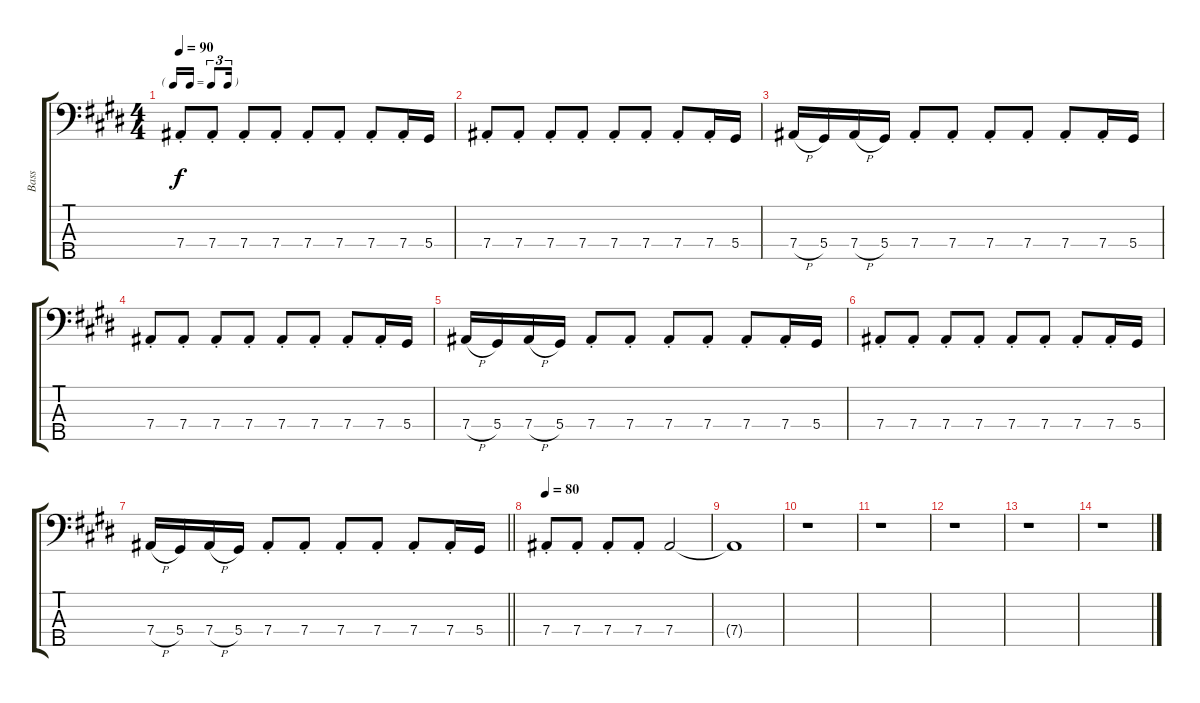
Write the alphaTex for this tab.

\track ("Bass" "Bass") {instrument electricbasspick}
\staff {score tabs}
\tuning (Gb2 Db2 Ab1 Eb1 Bb1) {hide}
\ts (4 4)
\tf triplet16th
\tempo 90
\clef f4
\ks c#minor
7.4{st}.8{dy f} 7.4{st}.8 7.4{st}.8 7.4{st}.8 7.4{st}.8 7.4{st}.8 7.4{st}.8 7.4{st}.16 5.4.16 |
7.4{st}.8 7.4{st}.8 7.4{st}.8 7.4{st}.8 7.4{st}.8 7.4{st}.8 7.4{st}.8 7.4{st}.16 5.4.16 |
\ks e
7.4{h}.16 5.4.16 7.4{h}.16 5.4.16 7.4{st}.8 7.4{st}.8 7.4{st}.8 7.4{st}.8 7.4{st}.8 7.4{st}.16 5.4.16 |
\ks c#minor
7.4{st}.8 7.4{st}.8 7.4{st}.8 7.4{st}.8 7.4{st}.8 7.4{st}.8 7.4{st}.8 7.4{st}.16 5.4.16 |
7.4{h}.16 5.4.16 7.4{h}.16 5.4.16 7.4{st}.8 7.4{st}.8 7.4{st}.8 7.4{st}.8 7.4{st}.8 7.4{st}.16 5.4.16 |
\ks e
7.4{st}.8 7.4{st}.8 7.4{st}.8 7.4{st}.8 7.4{st}.8 7.4{st}.8 7.4{st}.8 7.4{st}.16 5.4.16 |
\barLineRight lightlight
\ks c#minor
7.4{h}.16 5.4.16 7.4{h}.16 5.4.16 7.4{st}.8 7.4{st}.8 7.4{st}.8 7.4{st}.8 7.4{st}.8 7.4{st}.16 5.4.16 |
\section ("" " ")
\tempo 80
7.4{st}.8 7.4{st}.8 7.4{st}.8 7.4{st}.8 7.4.2 |
\ks e
7.4{t}.1 |
\ks c#minor
r.1 |
r.1 |
\ks e
r.1 |
\ks c#minor
r.1 |
r.1
